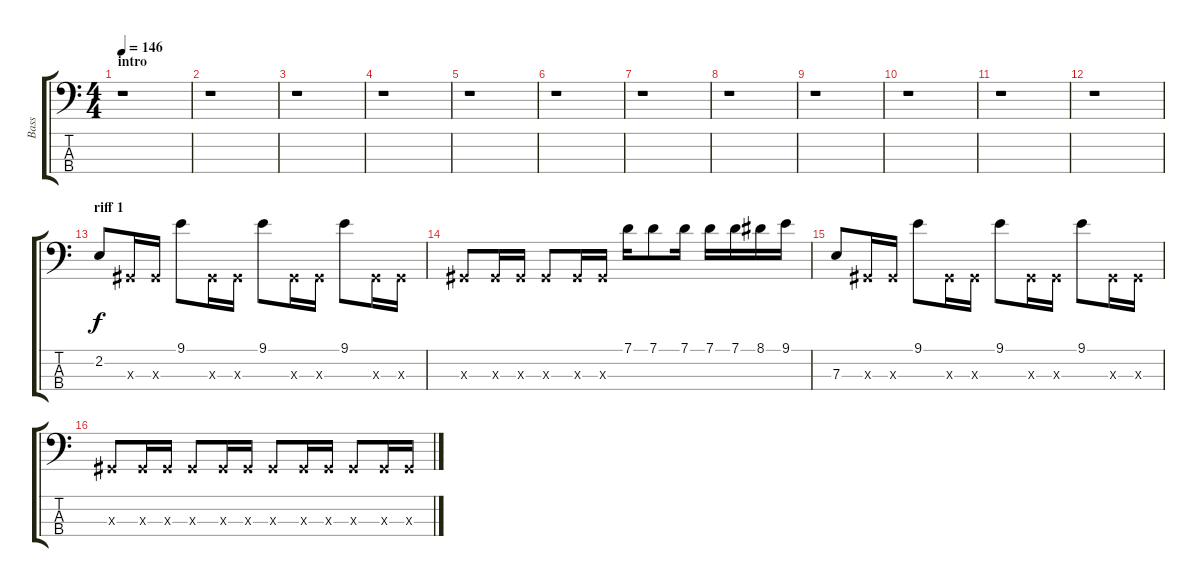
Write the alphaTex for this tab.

\track ("Bass" "Bass") {instrument electricbasspick}
\staff {score tabs}
\tuning (G2 D2 A1 E1) {hide}
\ts (4 4)
\section ("" "intro")
\tempo 146
\clef f4
\ks c
r.1{dy f instrument electricbasspick} |
r.1 |
r.1 |
r.1 |
r.1 |
r.1 |
r.1 |
r.1 |
r.1 |
r.1 |
r.1 |
r.1 |
\section ("" "riff 1")
2.2.8{volume 15} -1.3{x}.16 -1.3{x}.16 9.1.8 -1.3{x}.16 -1.3{x}.16 9.1.8 -1.3{x}.16 -1.3{x}.16 9.1.8 -1.3{x}.16 -1.3{x}.16 |
-1.3{x}.8 -1.3{x}.16 -1.3{x}.16 -1.3{x}.8 -1.3{x}.16 -1.3{x}.16 7.1.16 7.1.8 7.1.16 7.1.16 7.1.16 8.1.16 9.1.16 |
7.3.8 -1.3{x}.16 -1.3{x}.16 9.1.8 -1.3{x}.16 -1.3{x}.16 9.1.8 -1.3{x}.16 -1.3{x}.16 9.1.8 -1.3{x}.16 -1.3{x}.16 |
-1.3{x}.8 -1.3{x}.16 -1.3{x}.16 -1.3{x}.8 -1.3{x}.16 -1.3{x}.16 -1.3{x}.8 -1.3{x}.16 -1.3{x}.16 -1.3{x}.8 -1.3{x}.16 -1.3{x}.16
